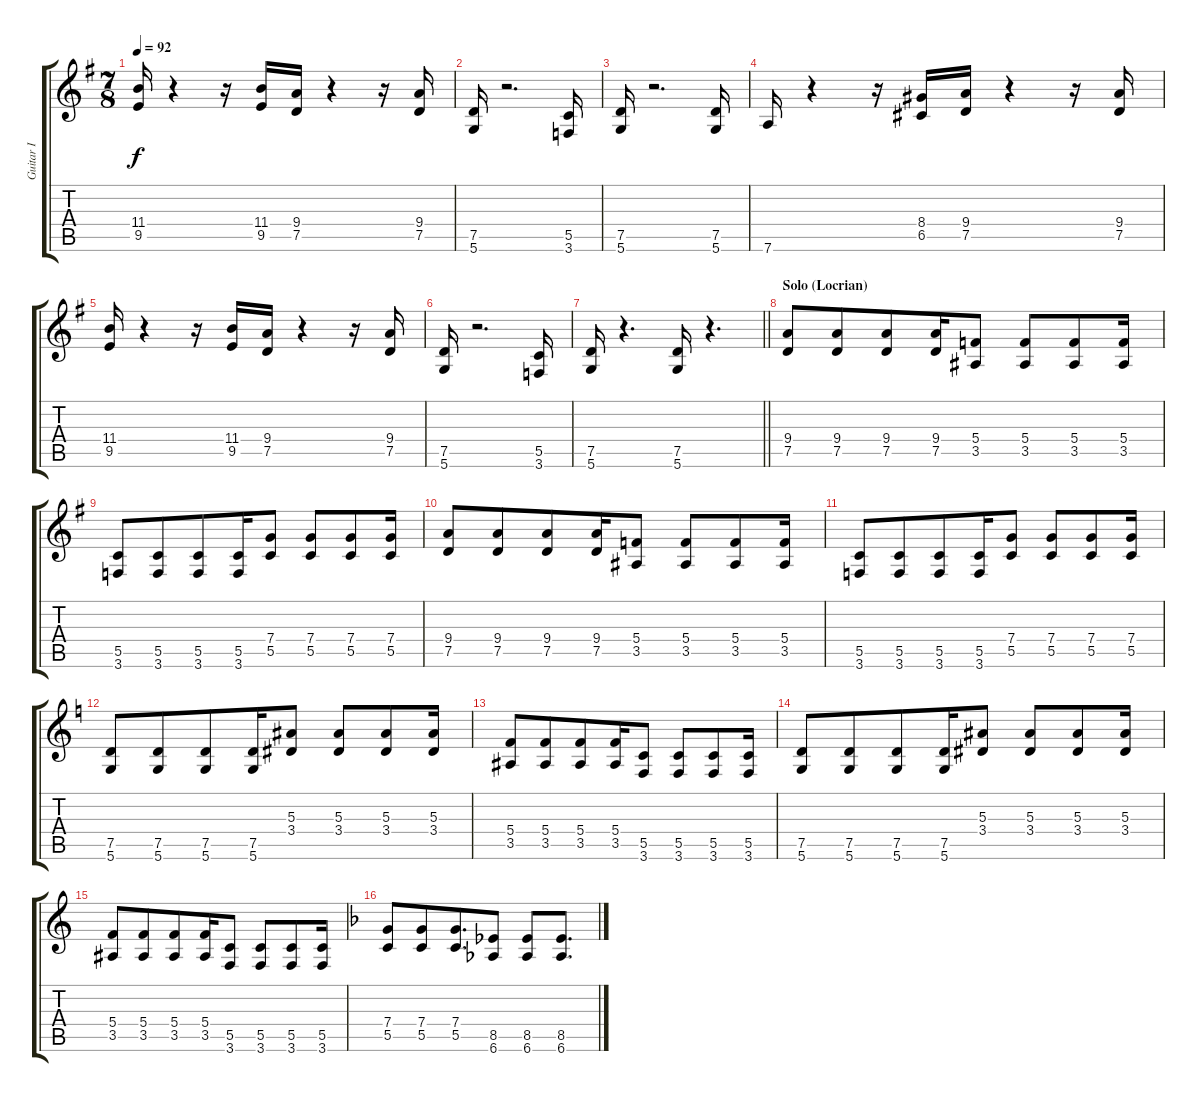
\track ("Guitar I" "Guitar I") {instrument distortionguitar}
\staff {score tabs}
\tuning (D4 A3 F3 C3 G2 D2) {hide}
\ts (7 8)
\tempo 92
\clef g2
\ks eminor
(11.4 9.5).16{dy f} r.4 r.16 (11.4 9.5).16 (9.4 7.5).16 r.4 r.16 (9.4 7.5).16 |
(7.5 5.6).16 r.2{d} (5.5 3.6).16 |
(7.5 5.6).16 r.2{d} (7.5 5.6).16 |
7.6.16 r.4 r.16 (8.4 6.5).16 (9.4 7.5).16 r.4 r.16 (9.4 7.5).16 |
(11.4 9.5).16 r.4 r.16 (11.4 9.5).16 (9.4 7.5).16 r.4 r.16 (9.4 7.5).16 |
(7.5 5.6).16 r.2{d} (5.5 3.6).16 |
\barLineRight lightlight
(7.5 5.6).16 r.4{d} (7.5 5.6).16 r.4{d} |
\section ("" "Solo (Locrian)")
(9.4 7.5).8 (9.4 7.5).8 (9.4 7.5).8 (9.4 7.5).16 (5.4 3.5).8 (5.4 3.5).8 (5.4 3.5).8 (5.4 3.5).16 |
(5.5 3.6).8 (5.5 3.6).8 (5.5 3.6).8 (5.5 3.6).16 (7.4 5.5).8 (7.4 5.5).8 (7.4 5.5).8 (7.4 5.5).16 |
(9.4 7.5).8 (9.4 7.5).8 (9.4 7.5).8 (9.4 7.5).16 (5.4 3.5).8 (5.4 3.5).8 (5.4 3.5).8 (5.4 3.5).16 |
(5.5 3.6).8 (5.5 3.6).8 (5.5 3.6).8 (5.5 3.6).16 (7.4 5.5).8 (7.4 5.5).8 (7.4 5.5).8 (7.4 5.5).16 |
\ks aminor
(7.5 5.6).8 (7.5 5.6).8 (7.5 5.6).8 (7.5 5.6).16 (5.3 3.4).8 (5.3 3.4).8 (5.3 3.4).8 (5.3 3.4).16 |
(5.4 3.5).8 (5.4 3.5).8 (5.4 3.5).8 (5.4 3.5).16 (5.5 3.6).8 (5.5 3.6).8 (5.5 3.6).8 (5.5 3.6).16 |
(7.5 5.6).8 (7.5 5.6).8 (7.5 5.6).8 (7.5 5.6).16 (5.3 3.4).8 (5.3 3.4).8 (5.3 3.4).8 (5.3 3.4).16 |
(5.4 3.5).8 (5.4 3.5).8 (5.4 3.5).8 (5.4 3.5).16 (5.5 3.6).8 (5.5 3.6).8 (5.5 3.6).8 (5.5 3.6).16 |
\ks dminor
(7.4 5.5).8 (7.4 5.5).8 (7.4 5.5).8{d} (8.5 6.6).8 (8.5 6.6).8 (8.5 6.6).8{d}
